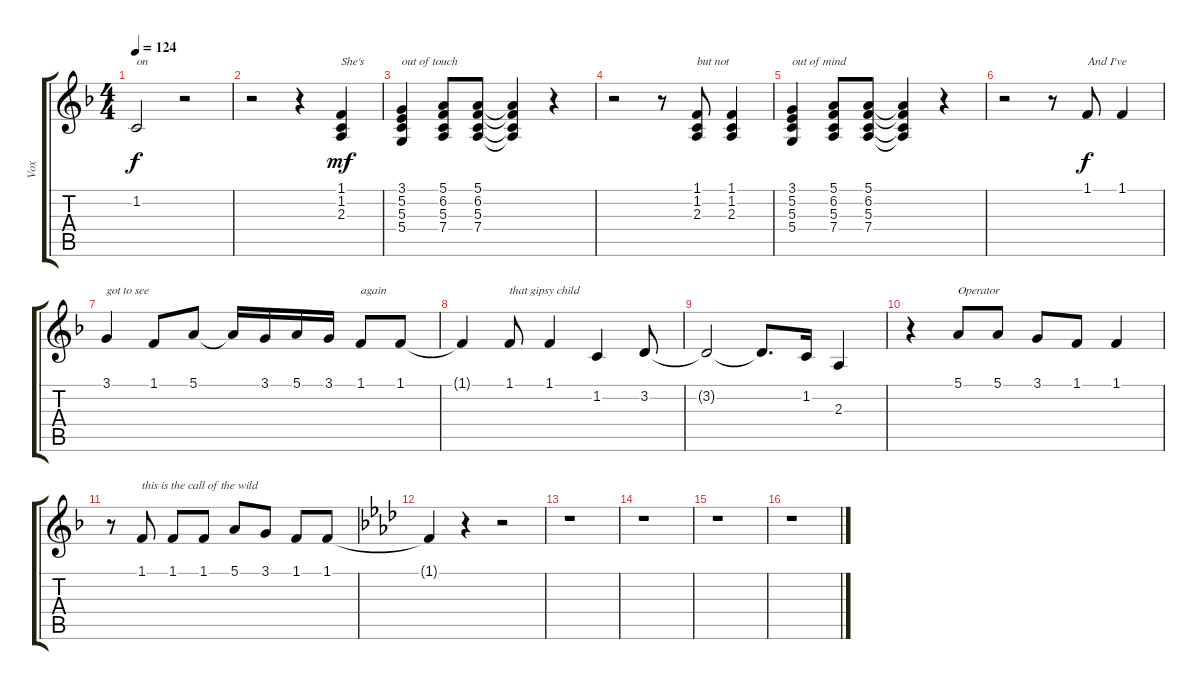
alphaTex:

\track ("Vox" "Vox") {instrument violin}
\staff {score tabs}
\tuning (E4 B3 G3 D3 A2 E2) {hide}
\ts (4 4)
\tempo 124
\clef g2
\ks dminor
1.2.2{txt "on" dy f} r.2 |
r.2 r.4 (1.1 1.2 2.3).4{txt "She's" dy mf} |
(3.1 5.2 5.3 5.4).4{txt "out of touch"} (5.1 6.2 5.3 7.4).8 (5.1 6.2 5.3 7.4).8 (5.1{t} 6.2{t} 5.3{t} 7.4{t}).4 r.4 |
r.2 r.8 (1.1 1.2 2.3).8{txt "but not"} (1.1 1.2 2.3).4 |
(3.1 5.2 5.3 5.4).4{txt "out of mind"} (5.1 6.2 5.3 7.4).8 (5.1 6.2 5.3 7.4).8 (5.1{t} 6.2{t} 5.3{t} 7.4{t}).4 r.4 |
r.2 r.8 1.1.8{txt "And I've" dy f} 1.1.4 |
3.1.4{txt "got to see"} 1.1.8 5.1.8 5.1{t}.16 3.1.16 5.1.16 3.1.16 1.1.8{txt "again"} 1.1.8 |
1.1{t}.4 1.1.8{txt "that gipsy child"} 1.1.4 1.2.4 3.2.8 |
3.2{t}.2 3.2{t}.8{d} 1.2.16 2.3.4 |
r.4 5.1.8{txt "Operator"} 5.1.8 3.1.8 1.1.8 1.1.4 |
r.8 1.1.8{txt "this is the call of the wild"} 1.1.8 1.1.8 5.1.8 3.1.8 1.1.8 1.1.8 |
\ks fminor
1.1{t}.4 r.4 r.2 |
r.1 |
r.1 |
r.1 |
r.1
